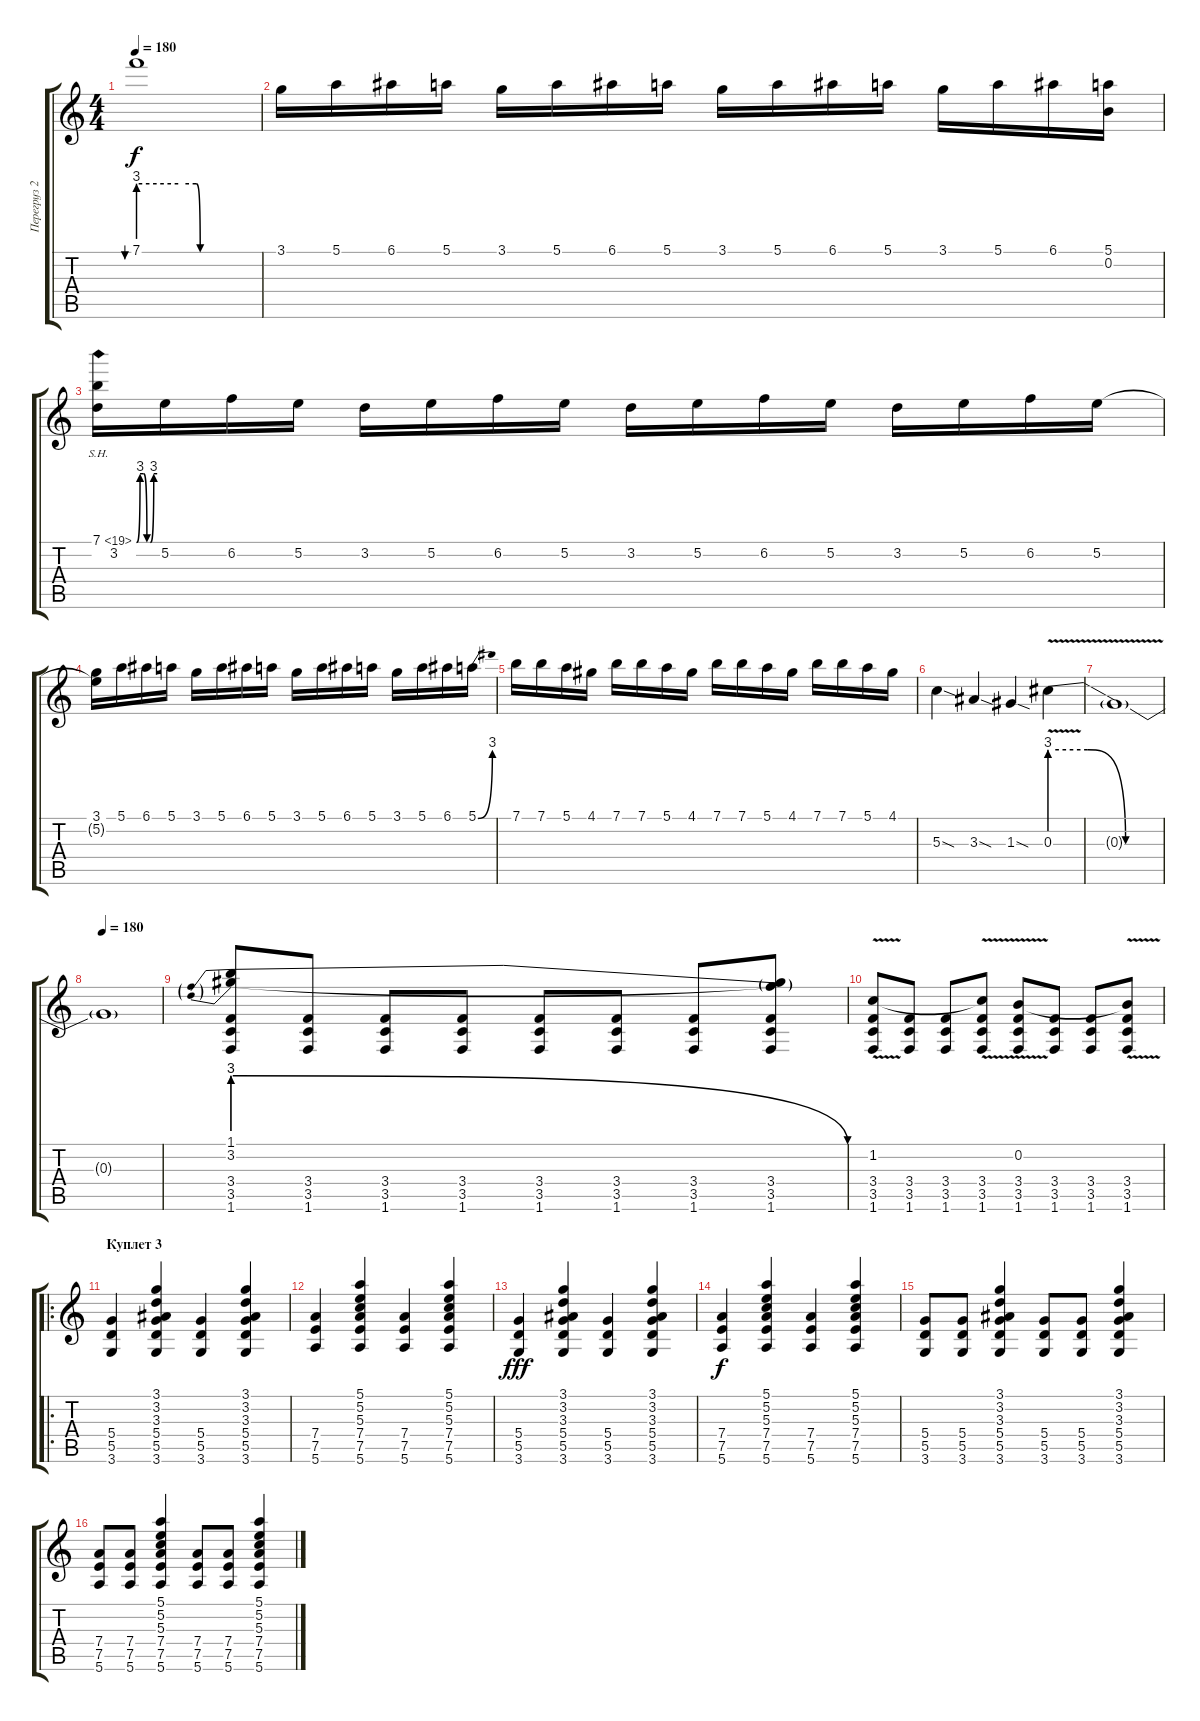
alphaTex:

\track ("Перегруз 2" "Перегруз 2") {instrument distortionguitar}
\staff {score tabs}
\tuning (E4 B3 G3 D3 A2 E2) {hide}
\ts (4 4)
\tempo 180
\clef g2
\ks c
7.1{be (custom 0 12 20 12 29 12 31 0 40 0 60 0)}.1{bu 480 dy f} |
3.1.16 5.1.16 6.1.16 5.1.16 3.1.16 5.1.16 6.1.16 5.1.16 3.1.16 5.1.16 6.1.16 5.1.16 3.1.16 5.1.16 6.1.16 (5.1 0.2).16 |
(7.1{be (custom 0 0 10 12 20 12 30 0 40 0 50 12 60 12) sh 12} 3.2).16 5.2.16 6.2.16 5.2.16 3.2.16 5.2.16 6.2.16 5.2.16 3.2.16 5.2.16 6.2.16 5.2.16 3.2.16 5.2.16 6.2.16 5.2.16 |
(3.1 5.2{t}).16 5.1.16 6.1.16 5.1.16 3.1.16 5.1.16 6.1.16 5.1.16 3.1.16 5.1.16 6.1.16 5.1.16 3.1.16 5.1.16 6.1.16 5.1{be (bend 0 0 60 12)}.16 |
7.1.16 7.1.16 5.1.16 4.1.16 7.1.16 7.1.16 5.1.16 4.1.16 7.1.16 7.1.16 5.1.16 4.1.16 7.1.16 7.1.16 5.1.16 4.1.16 |
5.3{sod}.4 3.3{sod}.4 1.3{sod}.4 0.3{be (custom 0 12 20 12 40 0 60 0) v}.4 |
0.3{t}.1 |
\tempo 180
0.3{t}.1 |
(1.1{be (prebendrelease 0 12 60 0)} 3.2{be (prebend 0 12 60 12)} 3.4 3.5 1.6).8 (3.4 3.5 1.6).8 (3.4 3.5 1.6).8 (3.4 3.5 1.6).8 (3.4 3.5 1.6).8 (3.4 3.5 1.6).8 (3.4 3.5 1.6).8 (1.1{t} 3.2{t} 3.4 3.5 1.6).8 |
(1.2{v} 3.4 3.5 1.6).8 (3.4 3.5 1.6).8 (3.4 3.5 1.6).8 (1.2{t} 3.4 3.5 1.6).8 (0.2{v} 3.4 3.5 1.6).8 (3.4 3.5 1.6).8 (3.4 3.5 1.6).8 (0.2{t} 3.4 3.5 1.6).8 |
\ro
\section ("" "Куплет 3")
(5.4 5.5 3.6).4 (3.1 3.2 3.3 5.4 5.5 3.6).4 (5.4 5.5 3.6).4 (3.1 3.2 3.3 5.4 5.5 3.6).4 |
(7.4 7.5 5.6).4 (5.1 5.2 5.3 7.4 7.5 5.6).4 (7.4 7.5 5.6).4 (5.1 5.2 5.3 7.4 7.5 5.6).4 |
(5.4 5.5 3.6).4{dy fff} (3.1 3.2 3.3 5.4 5.5 3.6).4 (5.4 5.5 3.6).4 (3.1 3.2 3.3 5.4 5.5 3.6).4 |
(7.4 7.5 5.6).4{dy f} (5.1 5.2 5.3 7.4 7.5 5.6).4 (7.4 7.5 5.6).4 (5.1 5.2 5.3 7.4 7.5 5.6).4 |
(5.4 5.5 3.6).8 (5.4 5.5 3.6).8 (3.1 3.2 3.3 5.4 5.5 3.6).4 (5.4 5.5 3.6).8 (5.4 5.5 3.6).8 (3.1 3.2 3.3 5.4 5.5 3.6).4 |
(7.4 7.5 5.6).8 (7.4 7.5 5.6).8 (5.1 5.2 5.3 7.4 7.5 5.6).4 (7.4 7.5 5.6).8 (7.4 7.5 5.6).8 (5.1 5.2 5.3 7.4 7.5 5.6).4
